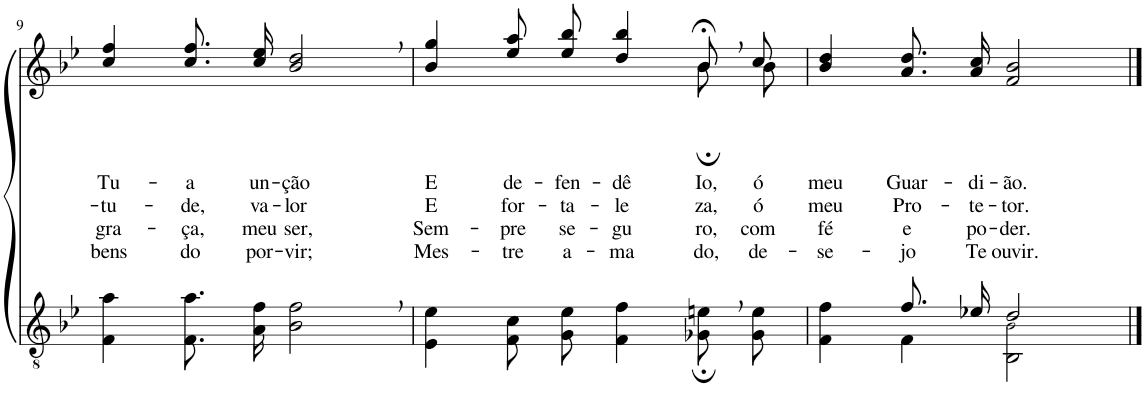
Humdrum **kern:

**kern	**kern	**text	**text	**text	**text
*part2	*part1	*part1	*part1	*part1	*part1
*staff2	*staff1	*staff1	*staff1	*staff1	*staff1
*I"Parte III e IV	*I"Parte I e II	*	*	*	*
!!LO:PB:g=z
*clefGv2	*clefG2	*	*	*	*
*Trd4c7	*Trd4c7	*	*	*	*
*k[b-e-]	*k[b-e-]	*	*	*	*
*M4/4	*M4/4	*	*	*	*
=9	=9	=9	=9	=9	=9
!	!	!LO:LY:b	!LO:LY:b	!LO:LY:b	!LO:LY:b
4F\ 4a\	4cc/ 4ff/	Tu-	-tu-	gra-	bens
!	!	!LO:LY:b	!LO:LY:b	!LO:LY:b	!LO:LY:b
8.F\ 8.a\L	8.cc\ 8.ff\L	-a	-de,	-ça,	do
!	!	!LO:LY:b	!LO:LY:b	!LO:LY:b	!LO:LY:b
16A\ 16f\Jk	16cc\ 16ee-\Jk	un-	va-	meu	por-
!	!	!LO:LY:b	!LO:LY:b	!LO:LY:b	!LO:LY:b
2B-\, 2f\,	2b-/, 2dd/,	-ção	-lor	ser,	-vir;
=10	=10	=10	=10	=10	=10
!	!	!LO:LY:b	!LO:LY:b	!LO:LY:b	!LO:LY:b
*	*^	*	*	*	*
4E-\ 4e-\	4b-/ 4gg/	2.ryy	E	E	Sem-	Mes-
!	!	!	!LO:LY:b	!LO:LY:b	!LO:LY:b	!LO:LY:b
8F\ 8c\L	8ee-\ 8aa\L	.	de-	for-	-pre	-tre
!	!	!	!LO:LY:b	!LO:LY:b	!LO:LY:b	!LO:LY:b
8G\ 8e-\J	8ee-\ 8bb-\J	.	-fen-	-ta-	se-	a-
!	!	!	!LO:LY:b	!LO:LY:b	!LO:LY:b	!LO:LY:b
4F\ 4f\	4dd/ 4bb-/	.	-dê-	-le-	-gu-	-ma-
!	!	!	!LO:LY:b	!LO:LY:b	!LO:LY:b	!LO:LY:b
8G-X;,\ 8en;,\L	8b-;<,/L	8b-;\L	-Io,	-za,	-ro,	-do,
!	!	!	!LO:LY:b	!LO:LY:b	!LO:LY:b	!LO:LY:b
8G-\ 8e\J	8cc/J	8b-\J	ó	ó	com	de-
=11	=11	=11	=11	=11	=11	=11
*^	*	*	*	*	*	*
!	!	!	!	!LO:LY:b	!LO:LY:b	!LO:LY:b	!LO:LY:b
*	*	*v	*v	*	*	*	*
4ryy	4F\ 4f\	4b-/ 4dd/	meu	meu	fé	-se-
!	!	!	!LO:LY:b	!LO:LY:b	!LO:LY:b	!LO:LY:b
8.f/L	4F\	8.a\ 8.dd\L	Guar-	Pro-	e	-jo
!	!	!	!LO:LY:b	!LO:LY:b	!LO:LY:b	!LO:LY:b
16e-X/Jk	.	16a\ 16cc\Jk	-di-	-te-	po-	Te
!	!	!	!LO:LY:b	!LO:LY:b	!LO:LY:b	!LO:LY:b
2d/	2BB-\ 2B-!\	2f/ 2b-/	-ão.	-tor.	-der.	ouvir.
*v	*v	*	*	*	*	*
==	==	==	==	==	==
*-	*-	*-	*-	*-	*-
